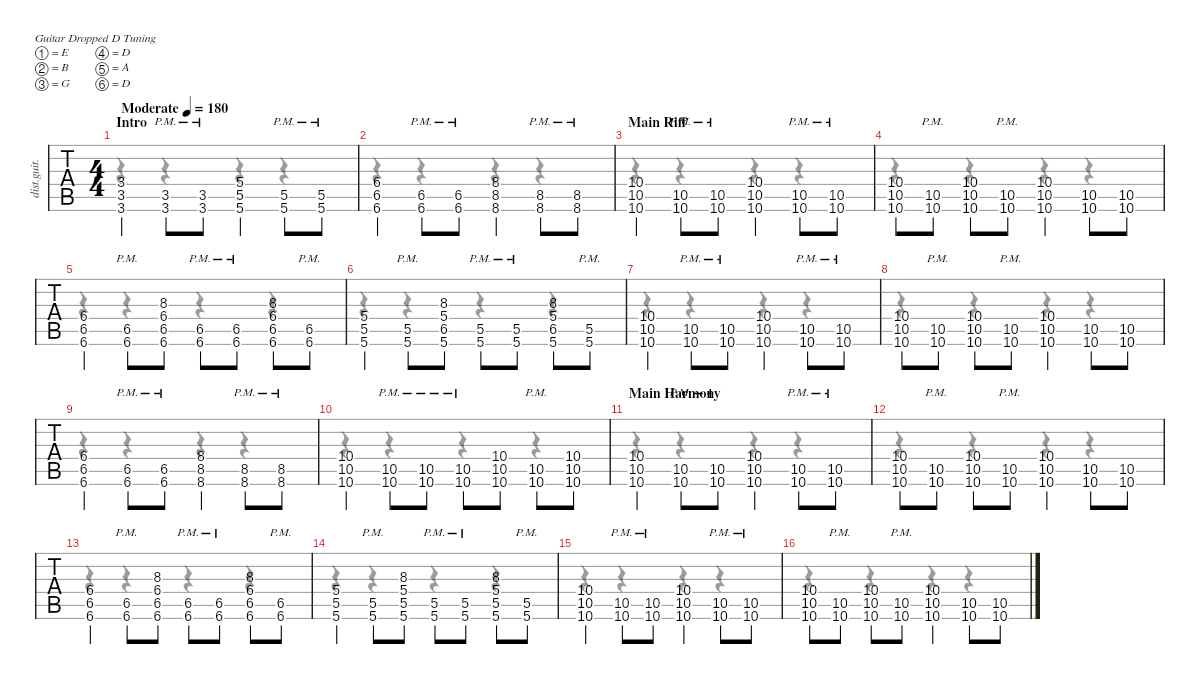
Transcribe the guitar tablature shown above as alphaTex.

\defaultSystemsLayout 4
\hideDynamics
\bracketExtendMode nobrackets
\track ("Rhythm" "dist.guit.") {instrument distortionguitar}
\staff {tabs}
\tuning (E4 B3 G3 D3 A2 D2)
\voice
\ts (4 4)
\beaming (8 2 2 2 2)
\section ("" "Intro")
\tempo (180 "Moderate")
\clef g2
\ks c
(3.4 3.5 3.6).4{dy f instrument distortionguitar} (3.5{pm} 3.6{pm}).8 (3.5{pm} 3.6{pm}).8 (5.4 5.5 5.6).4 (5.5{pm} 5.6{pm}).8 (5.5{pm} 5.6{pm}).8 |
(6.4{acc #} 6.5{acc #} 6.6{acc #}).4 (6.5{pm acc #} 6.6{pm acc #}).8 (6.5{pm acc #} 6.6{pm acc #}).8 (8.4{acc #} 8.5 8.6{acc #}).4 (8.5{pm} 8.6{pm acc #}).8 (8.5{pm} 8.6{pm acc #}).8 |
\section ("" "Main Riff")
(10.4 10.5 10.6).4 (10.5{pm} 10.6{pm}).8 (10.5{pm} 10.6{pm}).8 (10.4 10.5 10.6).4 (10.5{pm} 10.6{pm}).8 (10.5{pm} 10.6{pm}).8 |
(10.4 10.5 10.6).8 (10.5{pm} 10.6{pm}).8 (10.4 10.5 10.6).8 (10.5{pm} 10.6{pm}).8 (10.4 10.5 10.6).4 (10.5 10.6).8 (10.5 10.6).8 |
(6.4{acc #} 6.5{acc #} 6.6{acc #}).4 (6.5{pm acc #} 6.6{pm acc #}).8 (8.3{acc #} 6.4{acc #} 6.5{acc #} 6.6{acc #}).8 (6.5{pm acc #} 6.6{pm acc #}).8 (6.5{pm acc #} 6.6{pm acc #}).8 (8.3{acc #} 6.4{acc #} 6.5{acc #} 6.6{acc #}).8 (6.5{pm acc #} 6.6{pm acc #}).8 |
(5.4 5.5 5.6).4 (5.5{pm} 5.6{pm}).8 (8.3{acc #} 5.4 6.5{acc #} 5.6).8 (5.5{pm} 5.6{pm}).8 (5.5{pm} 5.6{pm}).8 (8.3{acc #} 5.4 6.5{acc #} 5.6).8 (5.5{pm} 5.6{pm}).8 |
(10.4 10.5 10.6).4 (10.5{pm} 10.6{pm}).8 (10.5{pm} 10.6{pm}).8 (10.4 10.5 10.6).4 (10.5{pm} 10.6{pm}).8 (10.5{pm} 10.6{pm}).8 |
(10.4 10.5 10.6).8 (10.5{pm} 10.6{pm}).8 (10.4 10.5 10.6).8 (10.5{pm} 10.6{pm}).8 (10.4 10.5 10.6).4 (10.5 10.6).8 (10.5 10.6).8 |
(6.4{acc #} 6.5{acc #} 6.6{acc #}).4 (6.5{pm acc #} 6.6{pm acc #}).8 (6.5{pm acc #} 6.6{pm acc #}).8 (8.4{acc #} 8.5 8.6{acc #}).4 (8.5{pm} 8.6{pm acc #}).8 (8.5{pm} 8.6{pm acc #}).8 |
(10.4 10.5 10.6).4 (10.5{pm} 10.6{pm}).8 (10.5{pm} 10.6{pm}).8 (10.5{pm} 10.6{pm}).8 (10.4 10.5 10.6).8 (10.5{pm} 10.6{pm}).8 (10.4 10.5 10.6).8 |
\section ("" "Main Harmony")
(10.4 10.5 10.6).4 (10.5{pm} 10.6{pm}).8 (10.5{pm} 10.6{pm}).8 (10.4 10.5 10.6).4 (10.5{pm} 10.6{pm}).8 (10.5{pm} 10.6{pm}).8 |
(10.4 10.5 10.6).8 (10.5{pm} 10.6{pm}).8 (10.4 10.5 10.6).8 (10.5{pm} 10.6{pm}).8 (10.4 10.5 10.6).4 (10.5 10.6).8 (10.5 10.6).8 |
(6.4{acc #} 6.5{acc #} 6.6{acc #}).4 (6.5{pm acc #} 6.6{pm acc #}).8 (8.3{acc #} 6.4{acc #} 6.5{acc #} 6.6{acc #}).8 (6.5{pm acc #} 6.6{pm acc #}).8 (6.5{pm acc #} 6.6{pm acc #}).8 (8.3{acc #} 6.4{acc #} 6.5{acc #} 6.6{acc #}).8 (6.5{pm acc #} 6.6{pm acc #}).8 |
(5.4 5.5 5.6).4 (5.5{pm} 5.6{pm}).8 (8.3{acc #} 5.4 5.5 5.6).8 (5.5{pm} 5.6{pm}).8 (5.5{pm} 5.6{pm}).8 (8.3{acc #} 5.4 5.5 5.6).8 (5.5{pm} 5.6{pm}).8 |
(10.4 10.5 10.6).4 (10.5{pm} 10.6{pm}).8 (10.5{pm} 10.6{pm}).8 (10.4 10.5 10.6).4 (10.5{pm} 10.6{pm}).8 (10.5{pm} 10.6{pm}).8 |
(10.4 10.5 10.6).8 (10.5{pm} 10.6{pm}).8 (10.4 10.5 10.6).8 (10.5{pm} 10.6{pm}).8 (10.4 10.5 10.6).4 (10.5 10.6).8 (10.5 10.6).8
\voice
\clef g2
\ottava regular
\simile none
\ks c
r.4{dy mf} r.4 r.4 r.4 |
r.4 r.4 r.4 r.4 |
r.4 r.4 r.4 r.4 |
r.4 r.4 r.4 r.4 |
r.4 r.4 r.4 r.4 |
r.4 r.4 r.4 r.4 |
r.4 r.4 r.4 r.4 |
r.4 r.4 r.4 r.4 |
r.4 r.4 r.4 r.4 |
r.4 r.4 r.4 r.4 |
r.4 r.4 r.4 r.4 |
r.4 r.4 r.4 r.4 |
r.4 r.4 r.4 r.4 |
r.4 r.4 r.4 r.4 |
r.4 r.4 r.4 r.4 |
r.4 r.4 r.4 r.4
